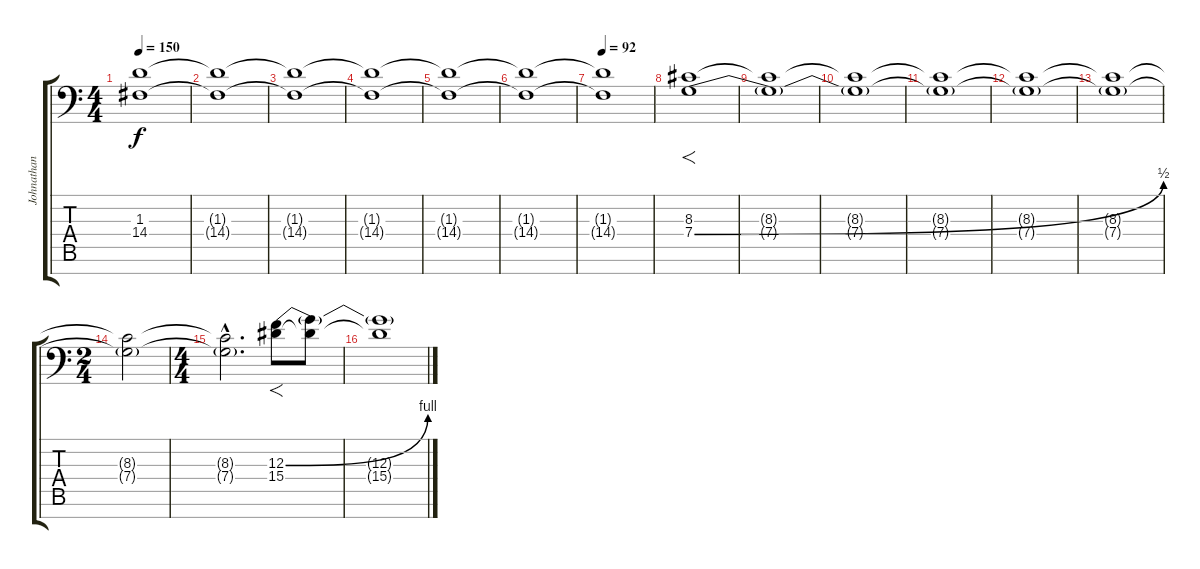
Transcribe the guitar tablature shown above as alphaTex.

\track ("Johnathan" "Johnathan") {instrument cello}
\staff {score tabs}
\tuning (D4 A3 F3 C3 G2 D2 E1) {hide}
\ts (4 4)
\tempo 150
\clef f4
\ks c
(1.3{t} 14.4{t}).1{dy f} |
(1.3{t} 14.4{t}).1 |
(1.3{t} 14.4{t}).1 |
(1.3{t} 14.4{t}).1{volume 4} |
(1.3{t} 14.4{t}).1 |
(1.3{t} 14.4{t}).1 |
\tempo 92
(1.3{t} 14.4{t}).1{volume 7} |
(8.3 7.4{be (bend 0 0 60 2)}).1{f instrument applause} |
(8.3{t} 7.4{t}).1 |
(8.3{t} 7.4{t}).1 |
(8.3{t} 7.4{t}).1 |
(8.3{t} 7.4{t}).1{volume 3} |
(8.3{t} 7.4{t}).1 |
\ts (2 4)
(8.3{t} 7.4{t}).2 |
\ts (4 4)
(8.3{hac t} 7.4{hac t}).2{d} (12.3{be (bend 0 0 60 4)} 15.4).8{f volume 5} (12.3{t} 15.4{t}).8 |
(12.3{t} 15.4{t}).1
